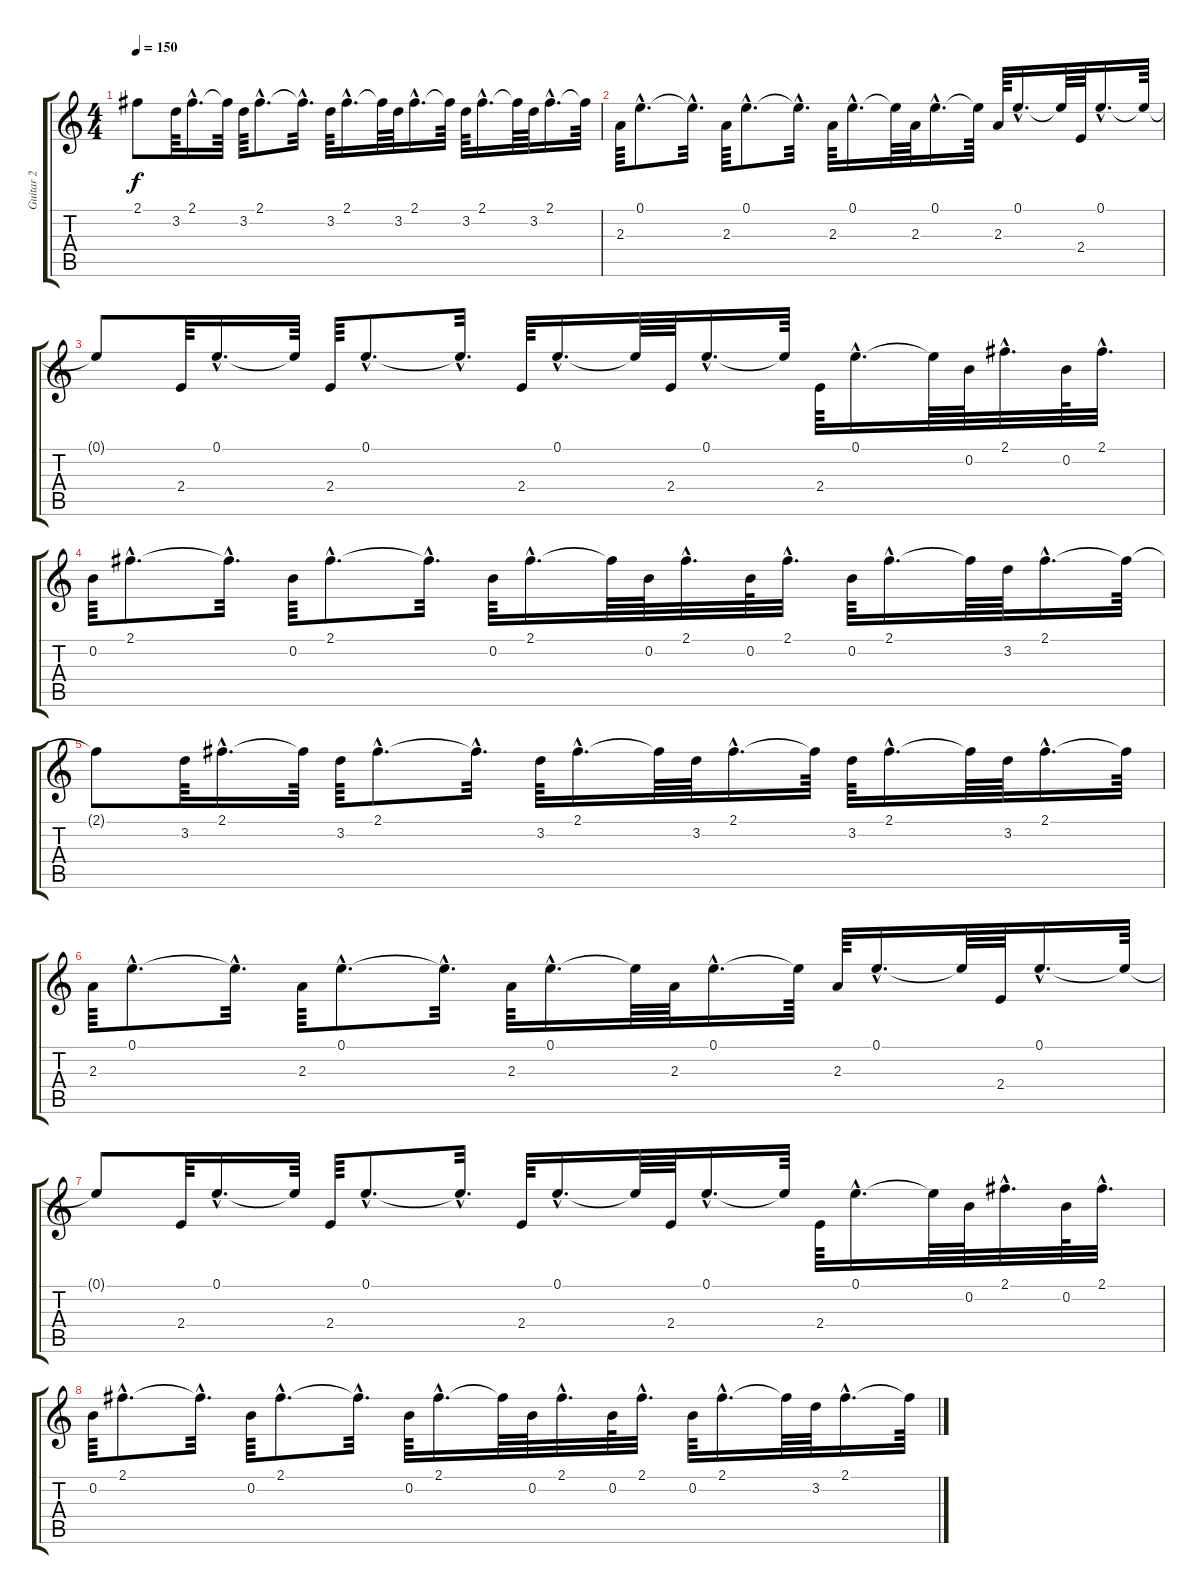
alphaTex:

\track ("Guitar 2" "Guitar 2") {instrument acousticguitarnylon}
\staff {score tabs}
\tuning (E4 B3 G3 D3 A2 E2) {hide}
\ts (4 4)
\tempo 150
\clef g2
\ks c
2.1{t}.8{dy f} 3.2.64 2.1{hac}.16{d} 2.1{t}.64 3.2.64 2.1{hac}.8{d} 2.1{hac t}.32{d} 3.2.64 2.1{hac}.16{d} 2.1{t}.64 3.2.64 2.1{hac}.16{d} 2.1{t}.64 3.2.64 2.1{hac}.16{d} 2.1{t}.64 3.2.64 2.1{hac}.16{d} 2.1{t}.64 |
2.3.64 0.1{hac}.8{d} 0.1{hac t}.32{d} 2.3.64 0.1{hac}.8{d} 0.1{hac t}.32{d} 2.3.64 0.1{hac}.16{d} 0.1{t}.64 2.3.64 0.1{hac}.16{d} 0.1{t}.64 2.3.64 0.1{hac}.16{d} 0.1{t}.64 2.4.64 0.1{hac}.16{d} 0.1{t}.64 |
0.1{t}.8 2.4.64 0.1{hac}.16{d} 0.1{t}.64 2.4.64 0.1{hac}.8{d} 0.1{hac t}.32{d} 2.4.64 0.1{hac}.16{d} 0.1{t}.64 2.4.64 0.1{hac}.16{d} 0.1{t}.64 2.4.64 0.1{hac}.16{d} 0.1{t}.64 0.2.64 2.1{hac}.32{d} 0.2.64 2.1{hac}.32{d} |
0.2.64 2.1{hac}.8{d} 2.1{hac t}.32{d} 0.2.64 2.1{hac}.8{d} 2.1{hac t}.32{d} 0.2.64 2.1{hac}.16{d} 2.1{t}.64 0.2.64 2.1{hac}.32{d} 0.2.64 2.1{hac}.32{d} 0.2.64 2.1{hac}.16{d} 2.1{t}.64 3.2.64 2.1{hac}.16{d} 2.1{t}.64 |
2.1{t}.8 3.2.64 2.1{hac}.16{d} 2.1{t}.64 3.2.64 2.1{hac}.8{d} 2.1{hac t}.32{d} 3.2.64 2.1{hac}.16{d} 2.1{t}.64 3.2.64 2.1{hac}.16{d} 2.1{t}.64 3.2.64 2.1{hac}.16{d} 2.1{t}.64 3.2.64 2.1{hac}.16{d} 2.1{t}.64 |
2.3.64 0.1{hac}.8{d} 0.1{hac t}.32{d} 2.3.64 0.1{hac}.8{d} 0.1{hac t}.32{d} 2.3.64 0.1{hac}.16{d} 0.1{t}.64 2.3.64 0.1{hac}.16{d} 0.1{t}.64 2.3.64 0.1{hac}.16{d} 0.1{t}.64 2.4.64 0.1{hac}.16{d} 0.1{t}.64 |
0.1{t}.8 2.4.64 0.1{hac}.16{d} 0.1{t}.64 2.4.64 0.1{hac}.8{d} 0.1{hac t}.32{d} 2.4.64 0.1{hac}.16{d} 0.1{t}.64 2.4.64 0.1{hac}.16{d} 0.1{t}.64 2.4.64 0.1{hac}.16{d} 0.1{t}.64 0.2.64 2.1{hac}.32{d} 0.2.64 2.1{hac}.32{d} |
0.2.64 2.1{hac}.8{d} 2.1{hac t}.32{d} 0.2.64 2.1{hac}.8{d} 2.1{hac t}.32{d} 0.2.64 2.1{hac}.16{d} 2.1{t}.64 0.2.64 2.1{hac}.32{d} 0.2.64 2.1{hac}.32{d} 0.2.64 2.1{hac}.16{d} 2.1{t}.64 3.2.64 2.1{hac}.16{d} 2.1{t}.64
